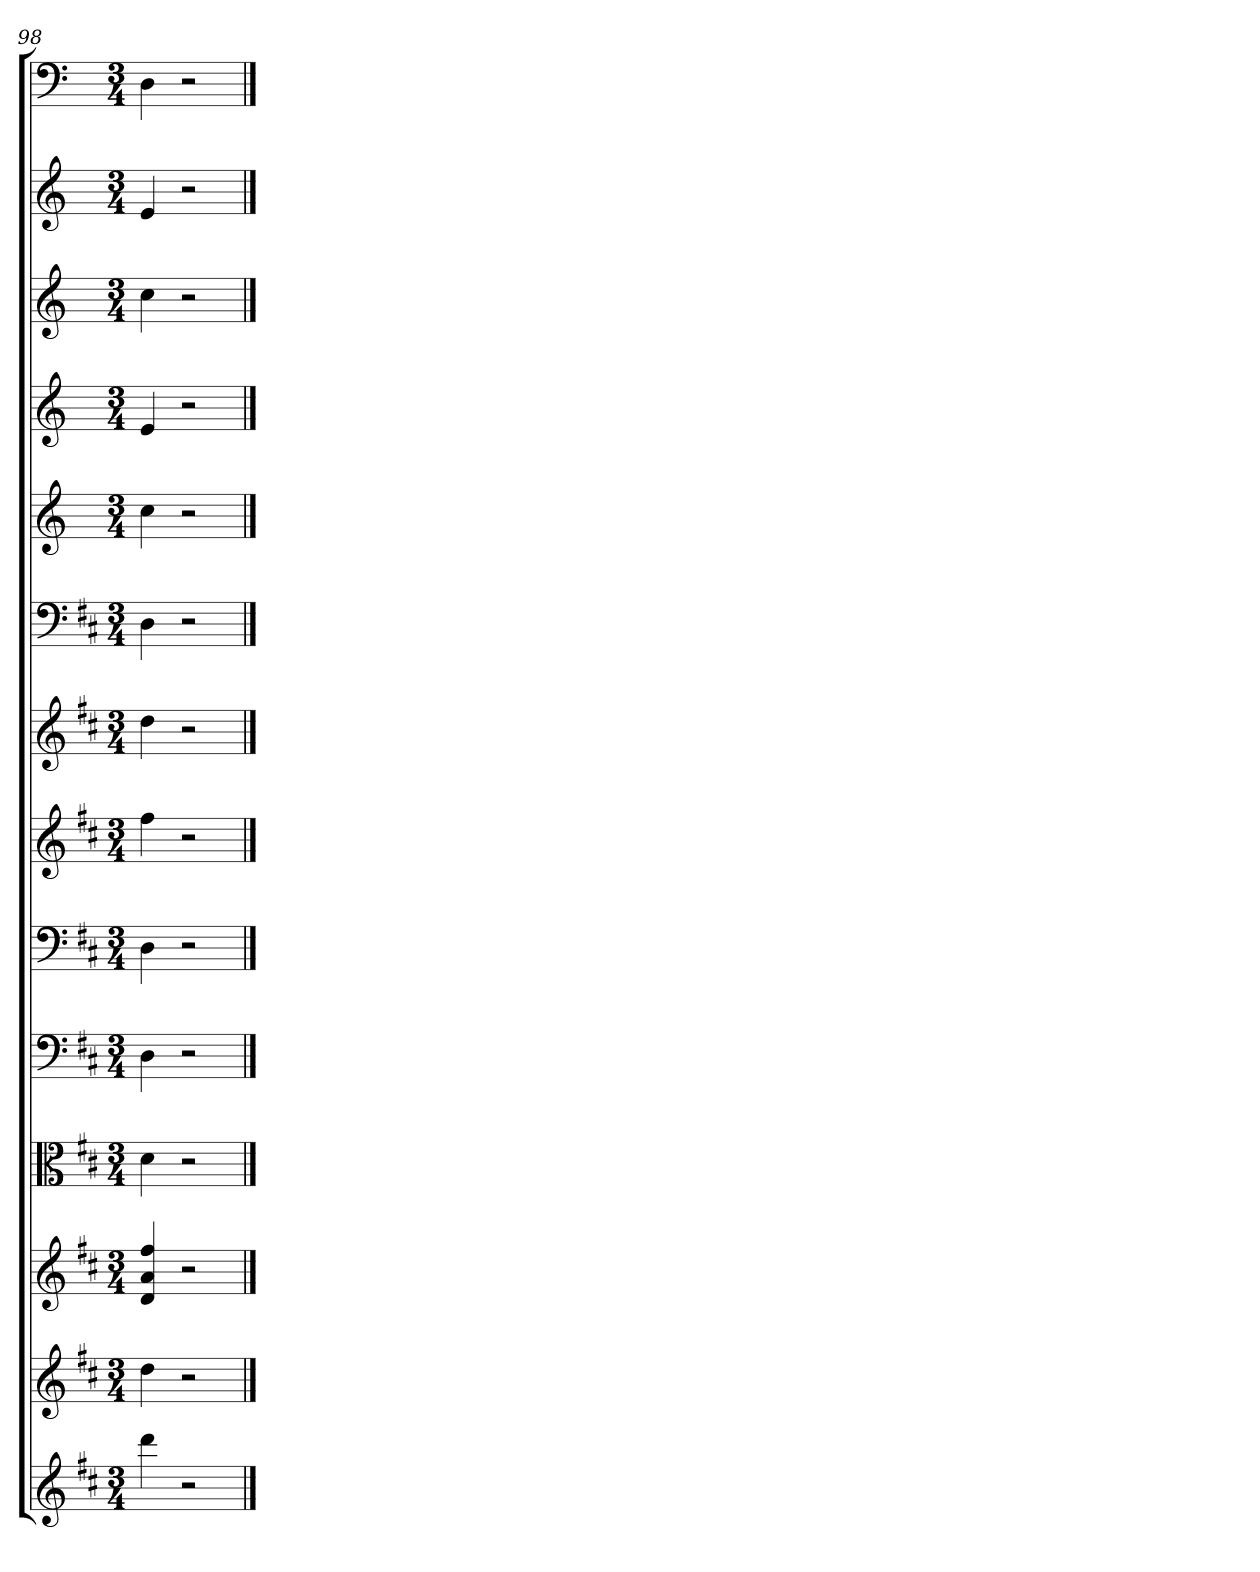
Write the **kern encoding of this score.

**kern	**kern	**kern	**kern	**kern	**kern	**kern	**kern	**kern	**kern	**kern	**kern	**kern	**kern
*part14	*part13	*part12	*part11	*part10	*part9	*part8	*part7	*part6	*part5	*part4	*part3	*part2	*part1
*staff14	*staff13	*staff12	*staff11	*staff10	*staff9	*staff8	*staff7	*staff6	*staff5	*staff4	*staff3	*staff2	*staff1
*	*	*	*clefC3	*clefF4	*clefF4	*	*	*clefF4	*	*	*	*	*clefF4
*k[f#c#]	*k[f#c#]	*k[f#c#]	*k[f#c#]	*k[f#c#]	*k[f#c#]	*k[f#c#]	*k[f#c#]	*k[f#c#]	*k[]	*k[]	*k[]	*k[]	*k[]
*M3/4	*M3/4	*M3/4	*M3/4	*M3/4	*M3/4	*M3/4	*M3/4	*M3/4	*M3/4	*M3/4	*M3/4	*M3/4	*M3/4
=98	=98	=98	=98	=98	=98	=98	=98	=98	=98	=98	=98	=98	=98
4ddd	4dd	4d 4a 4ff#	4d	4D	4D	4ff#	4dd	4D	4cc	4e	4cc	4e	4D
2r	2r	2r	2r	2r	2r	2r	2r	2r	2r	2r	2r	2r	2r
==	==	==	==	==	==	==	==	==	==	==	==	==	==
*-	*-	*-	*-	*-	*-	*-	*-	*-	*-	*-	*-	*-	*-
